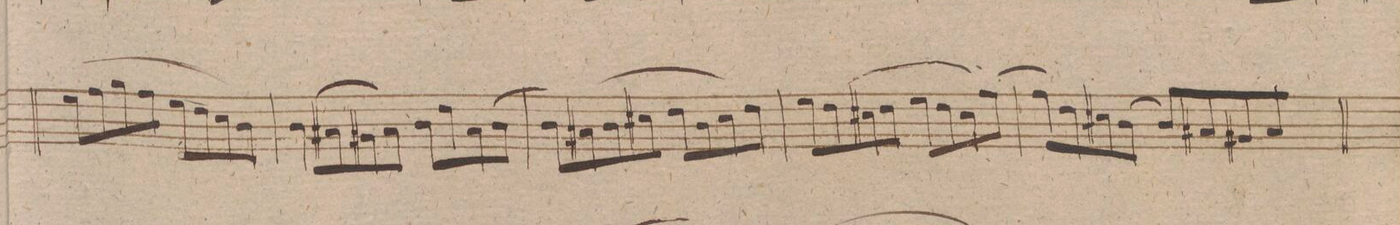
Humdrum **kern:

**kern	**dynam
*I"Violino 1mo	*
*clefG2	*
*k[f#]	*
*met(c|)	*
*M2/2	*
(>8ee\L	.
8ff#\	.
8gg\	.
8ff#\J	.
8ee\L	.
8dd\	.
8cc\	.
8b\J)	.
=262	=262
(>8bL\	.
8a#X/	.
8g#X/	.
8a#/J)	.
8b\L	.
8dd\	.
8a#/	.
[8b\J	.
=263	=263
8b\L]	.
(>8a#X/	.
8b\	.
8cc#X\J	.
8dd\L	.
8b\	.
8cc#\	.
8dd\J)	.
=264	=264
(>8ee\L	.
8dd\	.
8cc#X\	.
8dd\J	.
8ee\L	.
8dd\	.
8cc#\	.
[8ff#\J)	.
=265	=265
8ff#\L]	.
8dd\	.
8cc#X\	.
[8b\J	.
8b\L]	.
8a#X/	.
8g#X/	.
8a#/J	.
=266	=266
*-	*-
